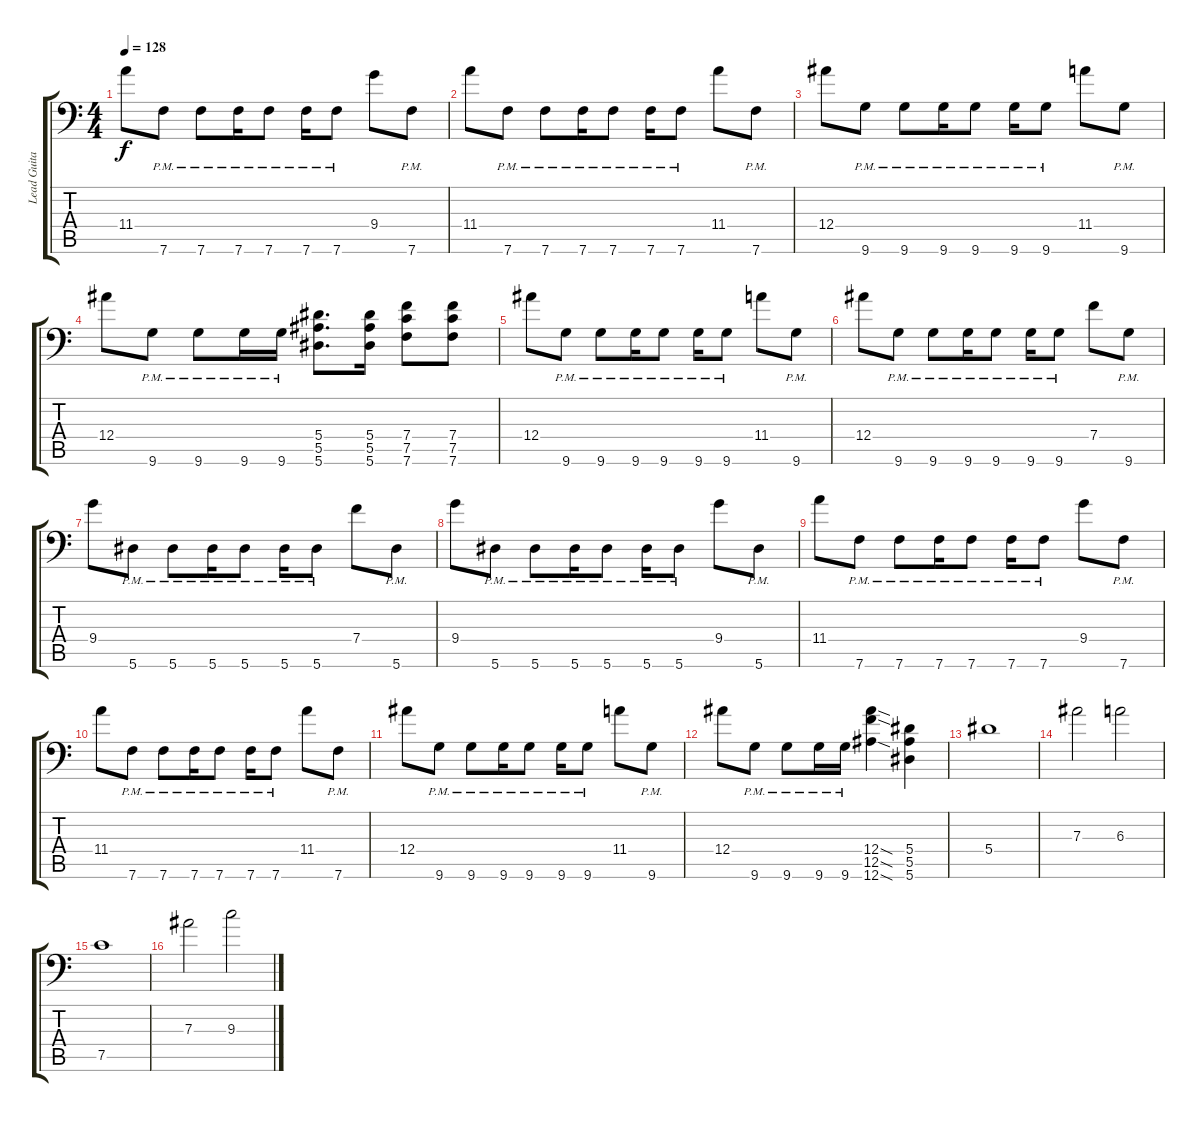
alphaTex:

\track ("Lead Guitar" "Lead Guita") {instrument distortionguitar}
\staff {score tabs}
\tuning (C4 G3 Eb3 Bb2 F2 Bb1) {hide}
\ts (4 4)
\tempo 128
\clef f4
\ks c
11.4.8{dy f} 7.6{pm}.8 7.6{pm}.8 7.6{pm}.16 7.6{pm}.8 7.6{pm}.16 7.6{pm}.8 9.4.8 7.6{pm}.8 |
11.4.8 7.6{pm}.8 7.6{pm}.8 7.6{pm}.16 7.6{pm}.8 7.6{pm}.16 7.6{pm}.8 11.4.8 7.6{pm}.8 |
12.4.8 9.6{pm}.8 9.6{pm}.8 9.6{pm}.16 9.6{pm}.8 9.6{pm}.16 9.6{pm}.8 11.4.8 9.6{pm}.8 |
12.4.8 9.6{pm}.8 9.6{pm}.8 9.6{pm}.16 9.6{pm}.16 (5.4 5.5 5.6).8{d} (5.4 5.5 5.6).16 (7.4 7.5 7.6).8 (7.4 7.5 7.6).8 |
12.4.8 9.6{pm}.8 9.6{pm}.8 9.6{pm}.16 9.6{pm}.8 9.6{pm}.16 9.6{pm}.8 11.4.8 9.6{pm}.8 |
12.4.8 9.6{pm}.8 9.6{pm}.8 9.6{pm}.16 9.6{pm}.8 9.6{pm}.16 9.6{pm}.8 7.4.8 9.6{pm}.8 |
9.4.8 5.6{pm}.8 5.6{pm}.8 5.6{pm}.16 5.6{pm}.8 5.6{pm}.16 5.6{pm}.8 7.4.8 5.6{pm}.8 |
9.4.8 5.6{pm}.8 5.6{pm}.8 5.6{pm}.16 5.6{pm}.8 5.6{pm}.16 5.6{pm}.8 9.4.8 5.6{pm}.8 |
11.4.8 7.6{pm}.8 7.6{pm}.8 7.6{pm}.16 7.6{pm}.8 7.6{pm}.16 7.6{pm}.8 9.4.8 7.6{pm}.8 |
11.4.8 7.6{pm}.8 7.6{pm}.8 7.6{pm}.16 7.6{pm}.8 7.6{pm}.16 7.6{pm}.8 11.4.8 7.6{pm}.8 |
12.4.8 9.6{pm}.8 9.6{pm}.8 9.6{pm}.16 9.6{pm}.8 9.6{pm}.16 9.6{pm}.8 11.4.8 9.6{pm}.8 |
12.4.8 9.6{pm}.8 9.6{pm}.8 9.6{pm}.16 9.6{pm}.16 (12.4{sod} 12.5{sod} 12.6{sod}).4 (5.4 5.5 5.6).4 |
5.4.1 |
7.3.2 6.3.2 |
7.5.1 |
7.3.2 9.3.2
